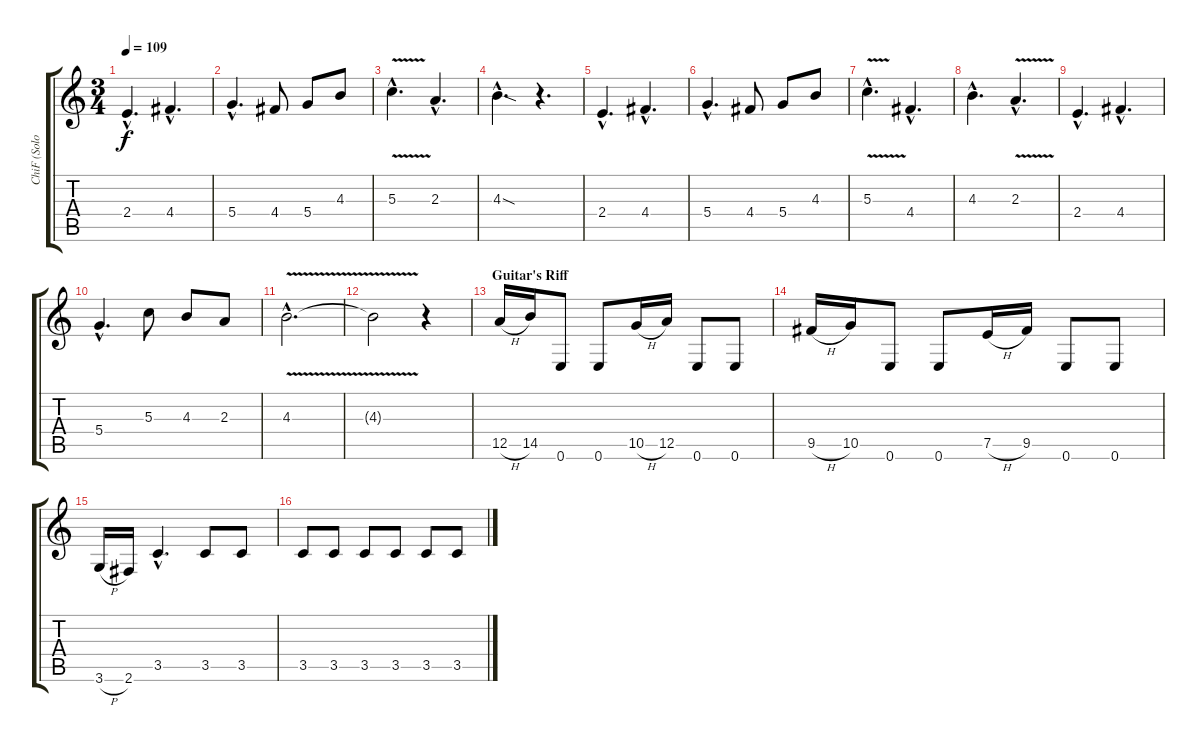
\track ("ChiF (Solo)" "ChiF (Solo") {instrument acousticguitarsteel}
\staff {score tabs}
\tuning (E4 B3 G3 D3 A2 E2) {hide}
\ts (3 4)
\tempo 109
\clef g2
\ks c
2.4{hac}.4{d dy f} 4.4{hac}.4{d} |
5.4{hac}.4{d} 4.4.8 5.4.8 4.3.8 |
5.3{v hac}.4{d} 2.3{hac}.4{d} |
4.3{sod hac}.4{d} r.4{d} |
2.4{hac}.4{d} 4.4{hac}.4{d} |
5.4{hac}.4{d} 4.4.8 5.4.8 4.3.8 |
5.3{v hac}.4{d} 4.4{hac}.4{d} |
4.3{hac}.4{d} 2.3{v hac}.4{d} |
2.4{hac}.4{d} 4.4{hac}.4{d} |
5.4{hac}.4{d} 5.3.8 4.3.8 2.3.8 |
4.3{v hac}.2{d} |
4.3{t}.2 r.4 |
\section ("" "Guitar's Riff")
12.5{h}.16 14.5.16 0.6.8 0.6.8 10.5{h}.16 12.5.16 0.6.8 0.6.8 |
9.5{h}.16 10.5.16 0.6.8 0.6.8 7.5{h}.16 9.5.16 0.6.8 0.6.8 |
3.6{h}.16 2.6.16 3.5{hac}.4{d} 3.5.8 3.5.8 |
3.5.8 3.5.8 3.5.8 3.5.8 3.5.8 3.5.8
